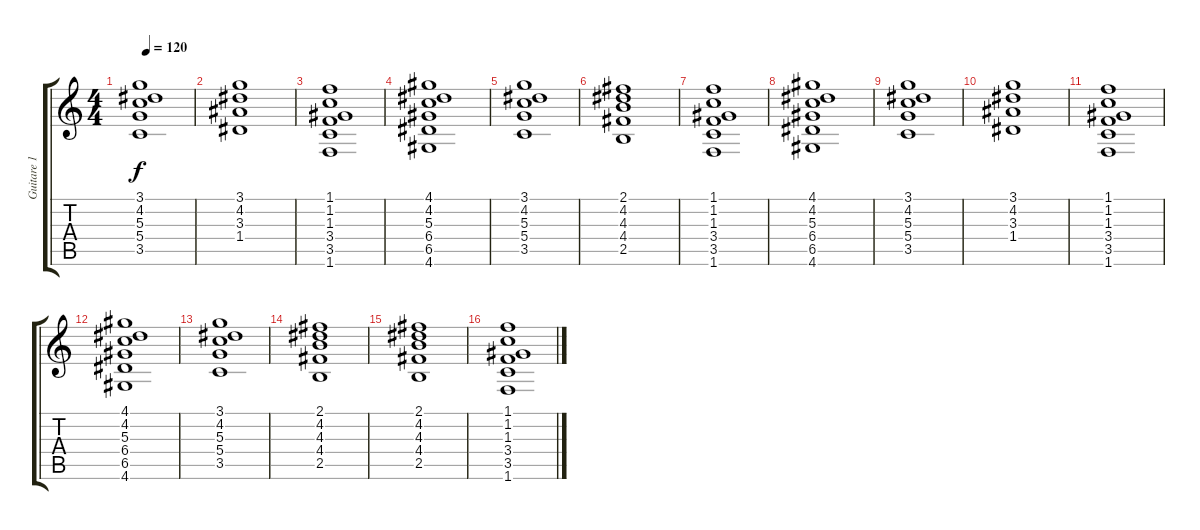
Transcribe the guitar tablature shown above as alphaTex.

\track ("Guitare 1" "Guitare 1") {instrument distortionguitar}
\staff {score tabs}
\tuning (E4 B3 G3 D3 A2 E2) {hide}
\ts (4 4)
\tempo 120
\clef g2
\ks c
(3.1 4.2 5.3 5.4 3.5).1{dy f} |
(3.1 4.2 3.3 1.4).1 |
(1.1 1.2 1.3 3.4 3.5 1.6).1 |
(4.1 4.2 5.3 6.4 6.5 4.6).1 |
(3.1 4.2 5.3 5.4 3.5).1 |
(2.1 4.2 4.3 4.4 2.5).1 |
(1.1 1.2 1.3 3.4 3.5 1.6).1 |
(4.1 4.2 5.3 6.4 6.5 4.6).1 |
(3.1 4.2 5.3 5.4 3.5).1 |
(3.1 4.2 3.3 1.4).1 |
(1.1 1.2 1.3 3.4 3.5 1.6).1 |
(4.1 4.2 5.3 6.4 6.5 4.6).1 |
(3.1 4.2 5.3 5.4 3.5).1 |
(2.1 4.2 4.3 4.4 2.5).1 |
(2.1 4.2 4.3 4.4 2.5).1 |
(1.1 1.2 1.3 3.4 3.5 1.6).1
